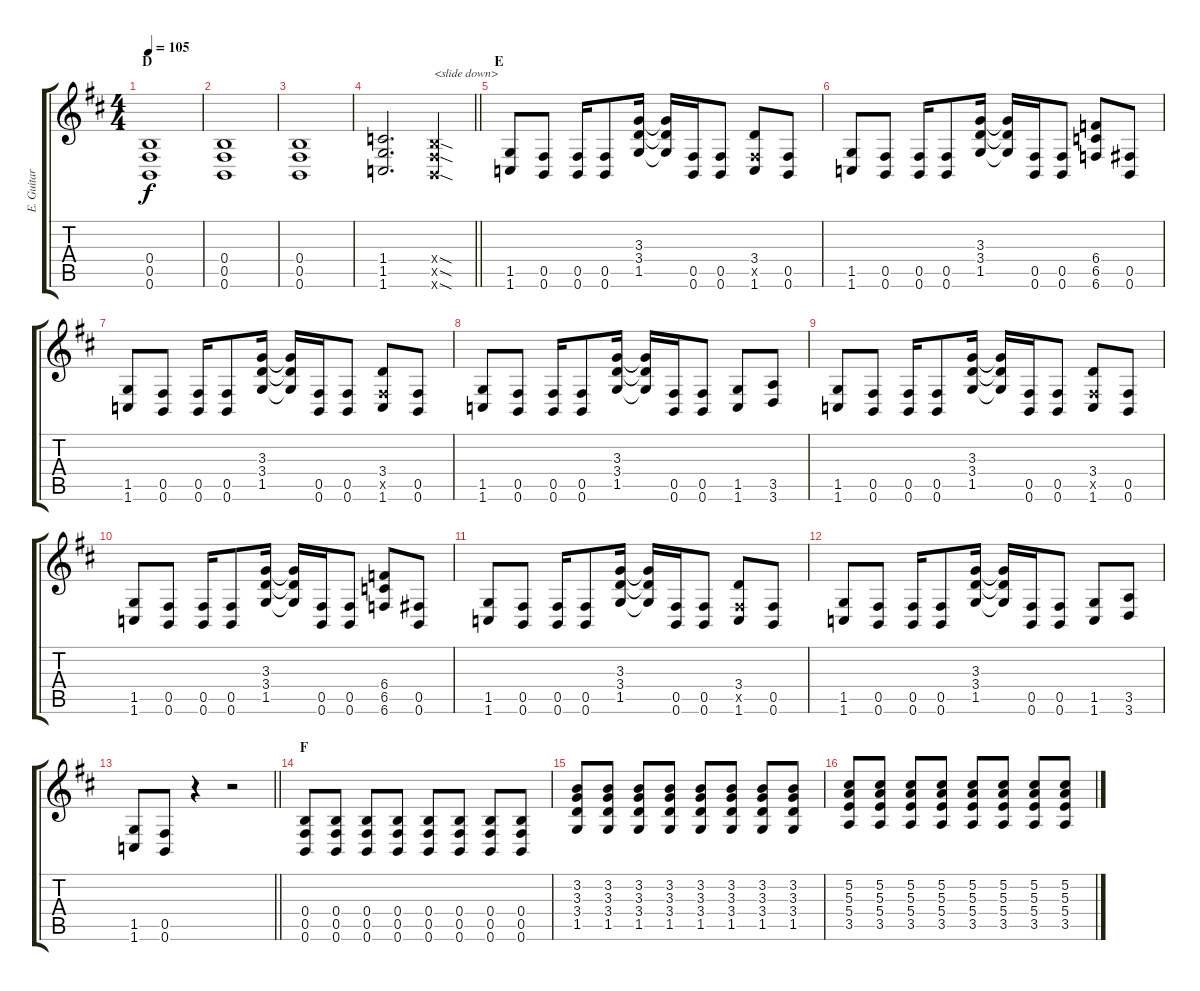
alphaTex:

\track ("E. Guitar III" "E. Guitar ") {instrument overdrivenguitar}
\staff {score tabs}
\tuning (Db4 Ab3 E3 B2 Gb2 B1) {hide}
\ts (4 4)
\section ("" "D")
\tempo 105
\clef g2
\ks d
(0.4 0.5 0.6).1{dy f} |
(0.4 0.5 0.6).1 |
(0.4 0.5 0.6).1 |
\barLineRight lightlight
(1.4 1.5 1.6).2{d} (0.4{sod x} 0.5{sod x} 0.6{sod x}).4{txt "<slide down>"} |
\section ("" "E")
(1.5 1.6).8 (0.5 0.6).8 (0.5 0.6).16 (0.5 0.6).8 (3.3 3.4 1.5).16 (3.3{t} 3.4{t} 1.5{t}).16 (0.5 0.6).16 (0.5 0.6).8 (3.4 0.5{x} 1.6).8 (0.5 0.6).8 |
(1.5 1.6).8 (0.5 0.6).8 (0.5 0.6).16 (0.5 0.6).8 (3.3 3.4 1.5).16 (3.3{t} 3.4{t} 1.5{t}).16 (0.5 0.6).16 (0.5 0.6).8 (6.4 6.5 6.6).8 (0.5 0.6).8 |
(1.5 1.6).8 (0.5 0.6).8 (0.5 0.6).16 (0.5 0.6).8 (3.3 3.4 1.5).16 (3.3{t} 3.4{t} 1.5{t}).16 (0.5 0.6).16 (0.5 0.6).8 (3.4 0.5{x} 1.6).8 (0.5 0.6).8 |
(1.5 1.6).8 (0.5 0.6).8 (0.5 0.6).16 (0.5 0.6).8 (3.3 3.4 1.5).16 (3.3{t} 3.4{t} 1.5{t}).16 (0.5 0.6).16 (0.5 0.6).8 (1.5 1.6).8 (3.5 3.6).8 |
(1.5 1.6).8 (0.5 0.6).8 (0.5 0.6).16 (0.5 0.6).8 (3.3 3.4 1.5).16 (3.3{t} 3.4{t} 1.5{t}).16 (0.5 0.6).16 (0.5 0.6).8 (3.4 0.5{x} 1.6).8 (0.5 0.6).8 |
(1.5 1.6).8 (0.5 0.6).8 (0.5 0.6).16 (0.5 0.6).8 (3.3 3.4 1.5).16 (3.3{t} 3.4{t} 1.5{t}).16 (0.5 0.6).16 (0.5 0.6).8 (6.4 6.5 6.6).8 (0.5 0.6).8 |
(1.5 1.6).8 (0.5 0.6).8 (0.5 0.6).16 (0.5 0.6).8 (3.3 3.4 1.5).16 (3.3{t} 3.4{t} 1.5{t}).16 (0.5 0.6).16 (0.5 0.6).8 (3.4 0.5{x} 1.6).8 (0.5 0.6).8 |
(1.5 1.6).8 (0.5 0.6).8 (0.5 0.6).16 (0.5 0.6).8 (3.3 3.4 1.5).16 (3.3{t} 3.4{t} 1.5{t}).16 (0.5 0.6).16 (0.5 0.6).8 (1.5 1.6).8 (3.5 3.6).8 |
\barLineRight lightlight
(1.5 1.6).8 (0.5 0.6).8 r.4 r.2 |
\section ("" "F")
(0.4 0.5 0.6).8 (0.4 0.5 0.6).8 (0.4 0.5 0.6).8 (0.4 0.5 0.6).8 (0.4 0.5 0.6).8 (0.4 0.5 0.6).8 (0.4 0.5 0.6).8 (0.4 0.5 0.6).8 |
(3.2 3.3 3.4 1.5).8 (3.2 3.3 3.4 1.5).8 (3.2 3.3 3.4 1.5).8 (3.2 3.3 3.4 1.5).8 (3.2 3.3 3.4 1.5).8 (3.2 3.3 3.4 1.5).8 (3.2 3.3 3.4 1.5).8 (3.2 3.3 3.4 1.5).8 |
(5.2 5.3 5.4 3.5).8 (5.2 5.3 5.4 3.5).8 (5.2 5.3 5.4 3.5).8 (5.2 5.3 5.4 3.5).8 (5.2 5.3 5.4 3.5).8 (5.2 5.3 5.4 3.5).8 (5.2 5.3 5.4 3.5).8 (5.2 5.3 5.4 3.5).8
